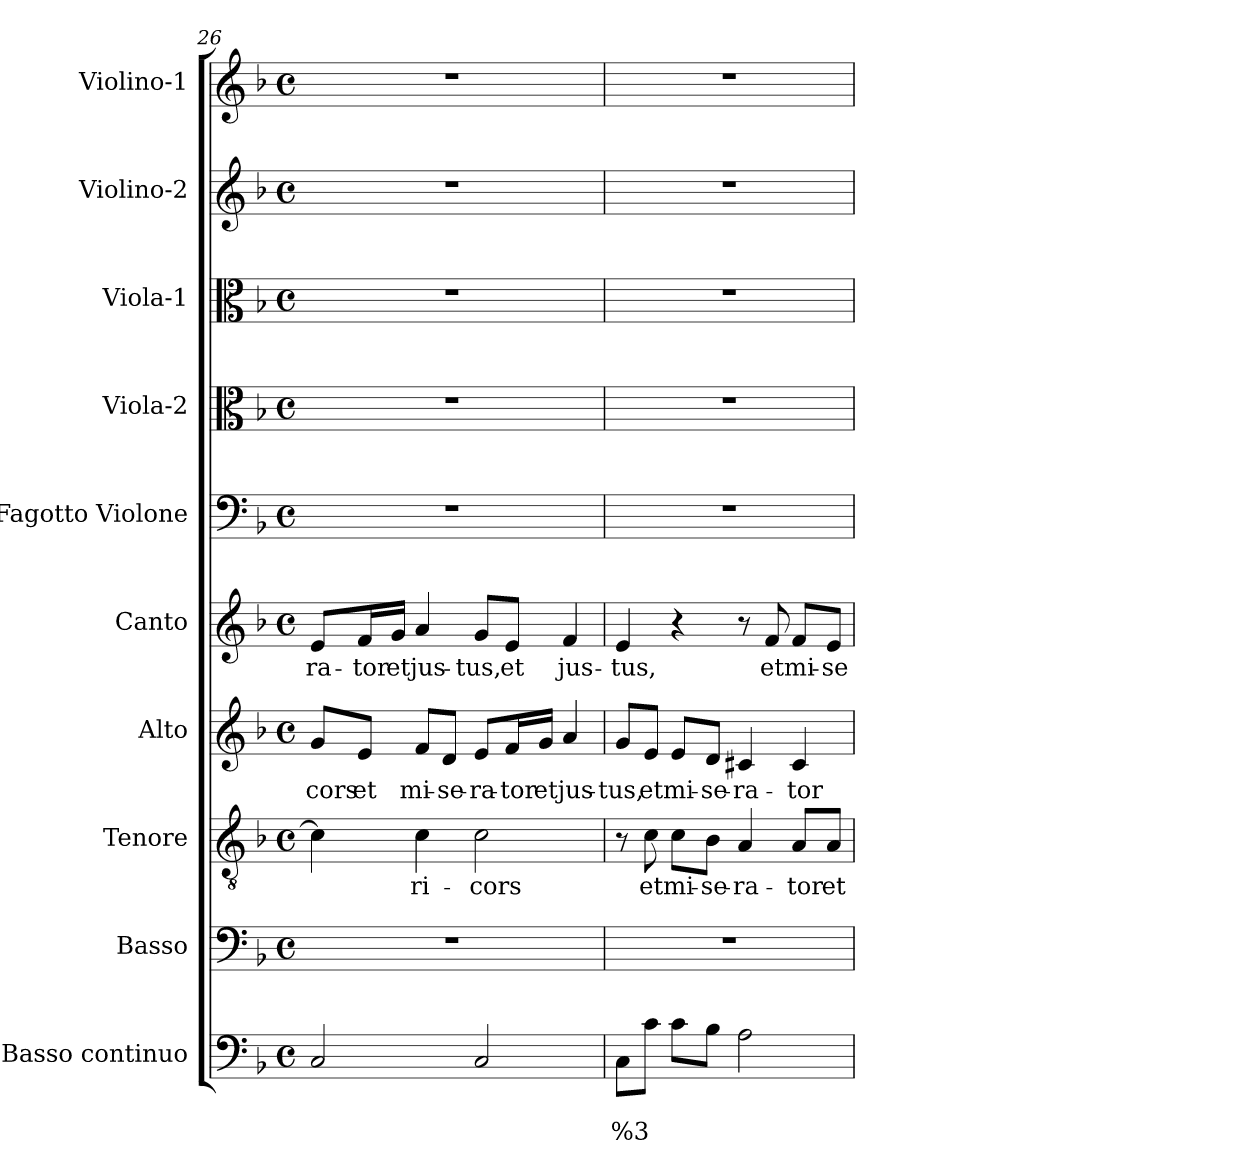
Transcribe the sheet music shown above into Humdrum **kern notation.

**kern	**text	**text	**kern	**kern	**text	**kern	**text	**kern	**text	**kern	**kern	**kern	**kern	**kern
*part10	*part10	*part10	*part9	*part8	*part8	*part7	*part7	*part6	*part6	*part5	*part4	*part3	*part2	*part1
*staff10	*staff10	*staff10	*staff9	*staff8	*staff8	*staff7	*staff7	*staff6	*staff6	*staff5	*staff4	*staff3	*staff2	*staff1
*I"Basso continuo	*	*	*I"Basso	*I"Tenore	*	*I"Alto	*	*I"Canto	*	*I"Fagotto Violone	*I"Viola-2	*I"Viola-1	*I"Violino-2	*I"Violino-1
*I'BC	*	*	*I'B	*I'T	*	*I'A	*	*I'C	*	*I'Fg	*I'Va2	*I'Va1	*I'Vi2	*I'Vi1
*clefF4	*	*	*clefF4	*clefGv2	*	*clefG2	*	*clefG2	*	*clefF4	*clefC3	*clefC3	*clefG2	*clefG2
*k[b-]	*	*	*k[b-]	*k[b-]	*	*k[b-]	*	*k[b-]	*	*k[b-]	*k[b-]	*k[b-]	*k[b-]	*k[b-]
*F:	*	*	*F:	*F:	*	*F:	*	*F:	*	*F:	*F:	*F:	*F:	*F:
*M4/4	*	*	*M4/4	*M4/4	*	*M4/4	*	*M4/4	*	*M4/4	*M4/4	*M4/4	*M4/4	*M4/4
*met(c)	*	*	*met(c)	*met(c)	*	*met(c)	*	*met(c)	*	*met(c)	*met(c)	*met(c)	*met(c)	*met(c)
=26	=26	=26	=26	=26	=26	=26	=26	=26	=26	=26	=26	=26	=26	=26
!	!	!	!	!	!	!	!LO:LY:b	!	!	!	!	!	!	!
!	!	!	!	!	!	!	!	!	!LO:LY:b	!	!	!	!	!
2C/	.	.	1r	4c\]	.	8g/L	-cors	8e/L	-ra-	1r	1r	1r	1r	1r
!	!	!	!	!	!	!	!LO:LY:b	!	!	!	!	!	!	!
!	!	!	!	!	!	!	!	!	!LO:LY:b	!	!	!	!	!
.	.	.	.	.	.	8e/J	et	16f/L	-tor	.	.	.	.	.
!	!	!	!	!	!	!	!	!	!LO:LY:b	!	!	!	!	!
.	.	.	.	.	.	.	.	16g/JJ	et	.	.	.	.	.
!	!	!	!	!	!LO:LY:b	!	!	!	!	!	!	!	!	!
!	!	!	!	!	!	!	!LO:LY:b	!	!	!	!	!	!	!
!	!	!	!	!	!	!	!	!	!LO:LY:b	!	!	!	!	!
.	.	.	.	4c\	-ri-	8f/L	mi-	4a/	jus-	.	.	.	.	.
!	!	!	!	!	!	!	!LO:LY:b	!	!	!	!	!	!	!
.	.	.	.	.	.	8d/J	-se-	.	.	.	.	.	.	.
!	!	!	!	!	!LO:LY:b	!	!	!	!	!	!	!	!	!
!	!	!	!	!	!	!	!LO:LY:b	!	!	!	!	!	!	!
!	!	!	!	!	!	!	!	!	!LO:LY:b	!	!	!	!	!
2C/	.	.	.	2c\	-cors	8e/L	-ra-	8g/L	-tus,	.	.	.	.	.
!	!	!	!	!	!	!	!LO:LY:b	!	!	!	!	!	!	!
!	!	!	!	!	!	!	!	!	!LO:LY:b	!	!	!	!	!
.	.	.	.	.	.	16f/L	-tor	8e/J	et	.	.	.	.	.
!	!	!	!	!	!	!	!LO:LY:b	!	!	!	!	!	!	!
.	.	.	.	.	.	16g/JJ	et	.	.	.	.	.	.	.
!	!	!	!	!	!	!	!LO:LY:b	!	!	!	!	!	!	!
!	!	!	!	!	!	!	!	!	!LO:LY:b	!	!	!	!	!
.	.	.	.	.	.	4a/	jus-	4f/	jus-	.	.	.	.	.
!!LO:LB:g=z
=27	=27	=27	=27	=27	=27	=27	=27	=27	=27	=27	=27	=27	=27	=27
!	!	!LO:LY:b	!	!	!	!	!	!	!	!	!	!	!	!
!	!	!	!	!	!	!	!LO:LY:b	!	!	!	!	!	!	!
!	!	!	!	!	!	!	!	!	!LO:LY:b	!	!	!	!	!
8C\L	.	%3	1r	8r	.	8g/L	-tus,	4e/	-tus,	1r	1r	1r	1r	1r
!	!	!	!	!	!LO:LY:b	!	!	!	!	!	!	!	!	!
!	!	!	!	!	!	!	!LO:LY:b	!	!	!	!	!	!	!
8c\J	.	.	.	8c\	et	8e/J	et	.	.	.	.	.	.	.
!	!	!	!	!	!LO:LY:b	!	!	!	!	!	!	!	!	!
!	!	!	!	!	!	!	!LO:LY:b	!	!	!	!	!	!	!
8c\L	.	.	.	8c\L	mi-	8e/L	mi-	4r	.	.	.	.	.	.
!	!	!	!	!	!LO:LY:b	!	!	!	!	!	!	!	!	!
!	!	!	!	!	!	!	!LO:LY:b	!	!	!	!	!	!	!
8B-\J	.	.	.	8B-\J	-se-	8d/J	-se-	.	.	.	.	.	.	.
!	!	!	!	!	!LO:LY:b	!	!	!	!	!	!	!	!	!
!	!	!	!	!	!	!	!LO:LY:b	!	!	!	!	!	!	!
2A\	.	.	.	4A/	-ra-	4c#X/	-ra-	8r	.	.	.	.	.	.
!	!	!	!	!	!	!	!	!	!LO:LY:b	!	!	!	!	!
.	.	.	.	.	.	.	.	8f/	et	.	.	.	.	.
!	!	!	!	!	!LO:LY:b	!	!	!	!	!	!	!	!	!
!	!	!	!	!	!	!	!LO:LY:b	!	!	!	!	!	!	!
!	!	!	!	!	!	!	!	!	!LO:LY:b	!	!	!	!	!
.	.	.	.	8A/L	-tor	4c#/	-tor	8f/L	mi-	.	.	.	.	.
!	!	!	!	!	!LO:LY:b	!	!	!	!	!	!	!	!	!
!	!	!	!	!	!	!	!	!	!LO:LY:b	!	!	!	!	!
.	.	.	.	8A/J	et	.	.	8e/J	-se-	.	.	.	.	.
=	=	=	=	=	=	=	=	=	=	=	=	=	=	=
*-	*-	*-	*-	*-	*-	*-	*-	*-	*-	*-	*-	*-	*-	*-
